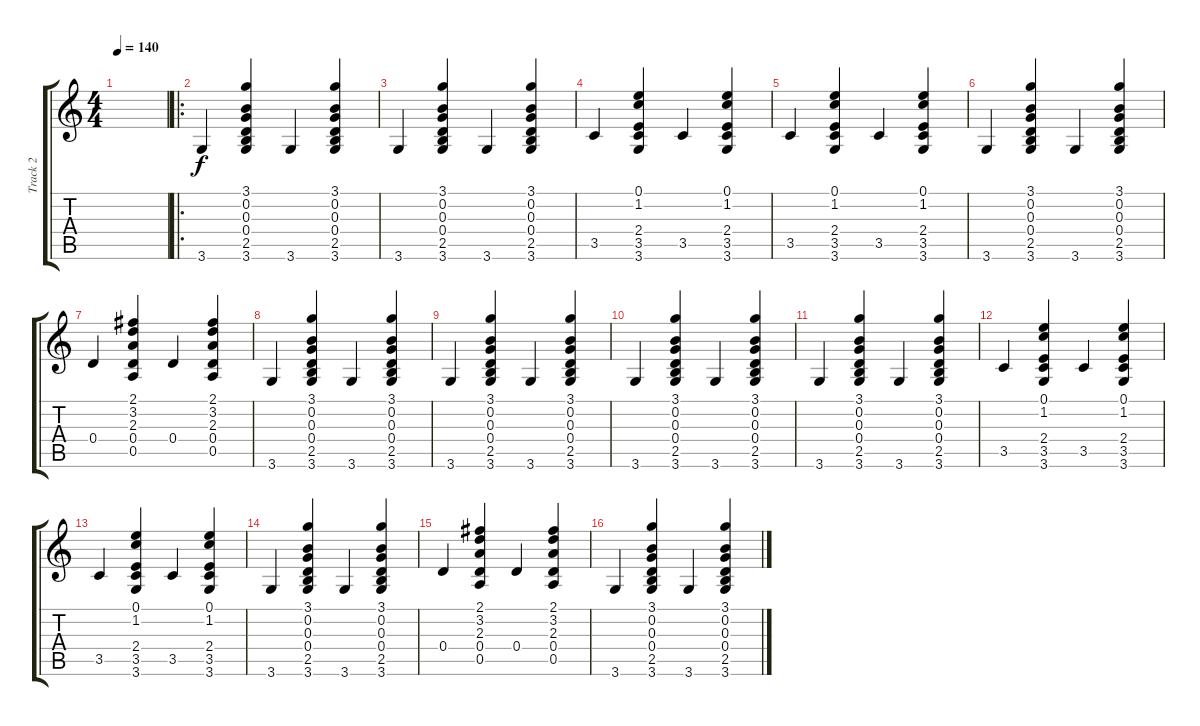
\track ("Track 2" "Track 2") {instrument acousticguitarsteel}
\staff {score tabs}
\tuning (E4 B3 G3 D3 A2 E2) {hide}
\ts (4 4)
\tempo 140
\clef g2
\ks c
|
\ro
3.6.4 (3.1 0.2 0.3 0.4 2.5 3.6).4 3.6.4 (3.1 0.2 0.3 0.4 2.5 3.6).4 |
3.6.4 (3.1 0.2 0.3 0.4 2.5 3.6).4 3.6.4 (3.1 0.2 0.3 0.4 2.5 3.6).4 |
3.5.4 (0.1 1.2 2.4 3.5 3.6).4 3.5.4 (0.1 1.2 2.4 3.5 3.6).4 |
3.5.4 (0.1 1.2 2.4 3.5 3.6).4 3.5.4 (0.1 1.2 2.4 3.5 3.6).4 |
3.6.4 (3.1 0.2 0.3 0.4 2.5 3.6).4 3.6.4 (3.1 0.2 0.3 0.4 2.5 3.6).4 |
0.4.4 (2.1 3.2 2.3 0.4 0.5).4 0.4.4 (2.1 3.2 2.3 0.4 0.5).4 |
3.6.4 (3.1 0.2 0.3 0.4 2.5 3.6).4 3.6.4 (3.1 0.2 0.3 0.4 2.5 3.6).4 |
3.6.4 (3.1 0.2 0.3 0.4 2.5 3.6).4 3.6.4 (3.1 0.2 0.3 0.4 2.5 3.6).4 |
3.6.4 (3.1 0.2 0.3 0.4 2.5 3.6).4 3.6.4 (3.1 0.2 0.3 0.4 2.5 3.6).4 |
3.6.4 (3.1 0.2 0.3 0.4 2.5 3.6).4 3.6.4 (3.1 0.2 0.3 0.4 2.5 3.6).4 |
3.5.4 (0.1 1.2 2.4 3.5 3.6).4 3.5.4 (0.1 1.2 2.4 3.5 3.6).4 |
3.5.4 (0.1 1.2 2.4 3.5 3.6).4 3.5.4 (0.1 1.2 2.4 3.5 3.6).4 |
3.6.4 (3.1 0.2 0.3 0.4 2.5 3.6).4 3.6.4 (3.1 0.2 0.3 0.4 2.5 3.6).4 |
0.4.4 (2.1 3.2 2.3 0.4 0.5).4 0.4.4 (2.1 3.2 2.3 0.4 0.5).4 |
3.6.4 (3.1 0.2 0.3 0.4 2.5 3.6).4 3.6.4 (3.1 0.2 0.3 0.4 2.5 3.6).4
